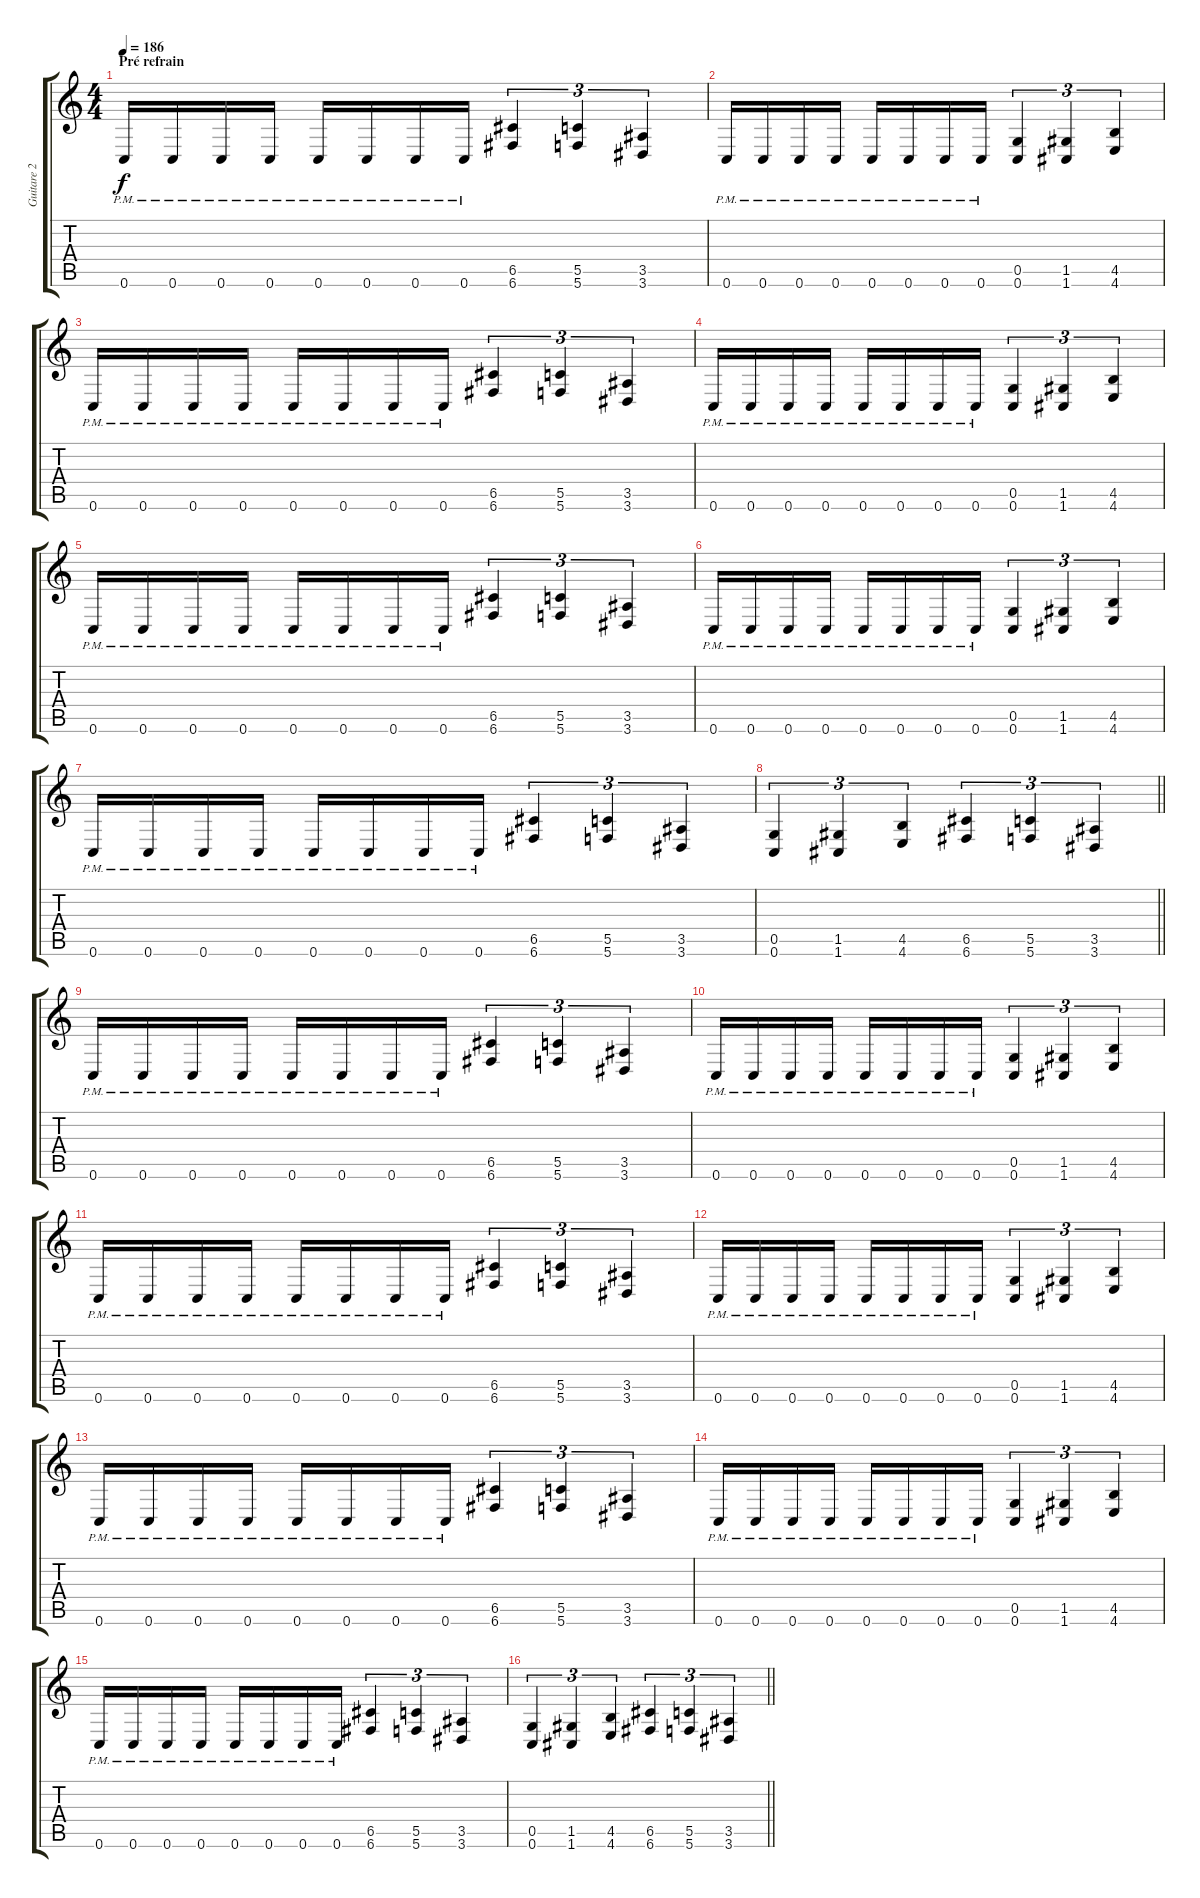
\track ("Guitare 2" "Guitare 2") {instrument distortionguitar}
\staff {score tabs}
\tuning (D4 A3 F3 C3 G2 C2) {hide}
\ts (4 4)
\section ("" "Pré refrain")
\tempo 186
\clef g2
\ks c
0.6{pm}.16{dy f} 0.6{pm}.16 0.6{pm}.16 0.6{pm}.16 0.6{pm}.16 0.6{pm}.16 0.6{pm}.16 0.6{pm}.16 (6.5 6.6).4{tu (3 2)} (5.5 5.6).4{tu (3 2)} (3.5 3.6).4{tu (3 2)} |
0.6{pm}.16 0.6{pm}.16 0.6{pm}.16 0.6{pm}.16 0.6{pm}.16 0.6{pm}.16 0.6{pm}.16 0.6{pm}.16 (0.5 0.6).4{tu (3 2)} (1.5 1.6).4{tu (3 2)} (4.5 4.6).4{tu (3 2)} |
0.6{pm}.16 0.6{pm}.16 0.6{pm}.16 0.6{pm}.16 0.6{pm}.16 0.6{pm}.16 0.6{pm}.16 0.6{pm}.16 (6.5 6.6).4{tu (3 2)} (5.5 5.6).4{tu (3 2)} (3.5 3.6).4{tu (3 2)} |
0.6{pm}.16 0.6{pm}.16 0.6{pm}.16 0.6{pm}.16 0.6{pm}.16 0.6{pm}.16 0.6{pm}.16 0.6{pm}.16 (0.5 0.6).4{tu (3 2)} (1.5 1.6).4{tu (3 2)} (4.5 4.6).4{tu (3 2)} |
0.6{pm}.16 0.6{pm}.16 0.6{pm}.16 0.6{pm}.16 0.6{pm}.16 0.6{pm}.16 0.6{pm}.16 0.6{pm}.16 (6.5 6.6).4{tu (3 2)} (5.5 5.6).4{tu (3 2)} (3.5 3.6).4{tu (3 2)} |
0.6{pm}.16 0.6{pm}.16 0.6{pm}.16 0.6{pm}.16 0.6{pm}.16 0.6{pm}.16 0.6{pm}.16 0.6{pm}.16 (0.5 0.6).4{tu (3 2)} (1.5 1.6).4{tu (3 2)} (4.5 4.6).4{tu (3 2)} |
0.6{pm}.16 0.6{pm}.16 0.6{pm}.16 0.6{pm}.16 0.6{pm}.16 0.6{pm}.16 0.6{pm}.16 0.6{pm}.16 (6.5 6.6).4{tu (3 2)} (5.5 5.6).4{tu (3 2)} (3.5 3.6).4{tu (3 2)} |
\barLineRight lightlight
(0.5 0.6).4{tu (3 2)} (1.5 1.6).4{tu (3 2)} (4.5 4.6).4{tu (3 2)} (6.5 6.6).4{tu (3 2)} (5.5 5.6).4{tu (3 2)} (3.5 3.6).4{tu (3 2)} |
0.6{pm}.16 0.6{pm}.16 0.6{pm}.16 0.6{pm}.16 0.6{pm}.16 0.6{pm}.16 0.6{pm}.16 0.6{pm}.16 (6.5 6.6).4{tu (3 2)} (5.5 5.6).4{tu (3 2)} (3.5 3.6).4{tu (3 2)} |
0.6{pm}.16 0.6{pm}.16 0.6{pm}.16 0.6{pm}.16 0.6{pm}.16 0.6{pm}.16 0.6{pm}.16 0.6{pm}.16 (0.5 0.6).4{tu (3 2)} (1.5 1.6).4{tu (3 2)} (4.5 4.6).4{tu (3 2)} |
0.6{pm}.16 0.6{pm}.16 0.6{pm}.16 0.6{pm}.16 0.6{pm}.16 0.6{pm}.16 0.6{pm}.16 0.6{pm}.16 (6.5 6.6).4{tu (3 2)} (5.5 5.6).4{tu (3 2)} (3.5 3.6).4{tu (3 2)} |
0.6{pm}.16 0.6{pm}.16 0.6{pm}.16 0.6{pm}.16 0.6{pm}.16 0.6{pm}.16 0.6{pm}.16 0.6{pm}.16 (0.5 0.6).4{tu (3 2)} (1.5 1.6).4{tu (3 2)} (4.5 4.6).4{tu (3 2)} |
0.6{pm}.16 0.6{pm}.16 0.6{pm}.16 0.6{pm}.16 0.6{pm}.16 0.6{pm}.16 0.6{pm}.16 0.6{pm}.16 (6.5 6.6).4{tu (3 2)} (5.5 5.6).4{tu (3 2)} (3.5 3.6).4{tu (3 2)} |
0.6{pm}.16 0.6{pm}.16 0.6{pm}.16 0.6{pm}.16 0.6{pm}.16 0.6{pm}.16 0.6{pm}.16 0.6{pm}.16 (0.5 0.6).4{tu (3 2)} (1.5 1.6).4{tu (3 2)} (4.5 4.6).4{tu (3 2)} |
0.6{pm}.16 0.6{pm}.16 0.6{pm}.16 0.6{pm}.16 0.6{pm}.16 0.6{pm}.16 0.6{pm}.16 0.6{pm}.16 (6.5 6.6).4{tu (3 2)} (5.5 5.6).4{tu (3 2)} (3.5 3.6).4{tu (3 2)} |
\barLineRight lightlight
(0.5 0.6).4{tu (3 2)} (1.5 1.6).4{tu (3 2)} (4.5 4.6).4{tu (3 2)} (6.5 6.6).4{tu (3 2)} (5.5 5.6).4{tu (3 2)} (3.5 3.6).4{tu (3 2)}
